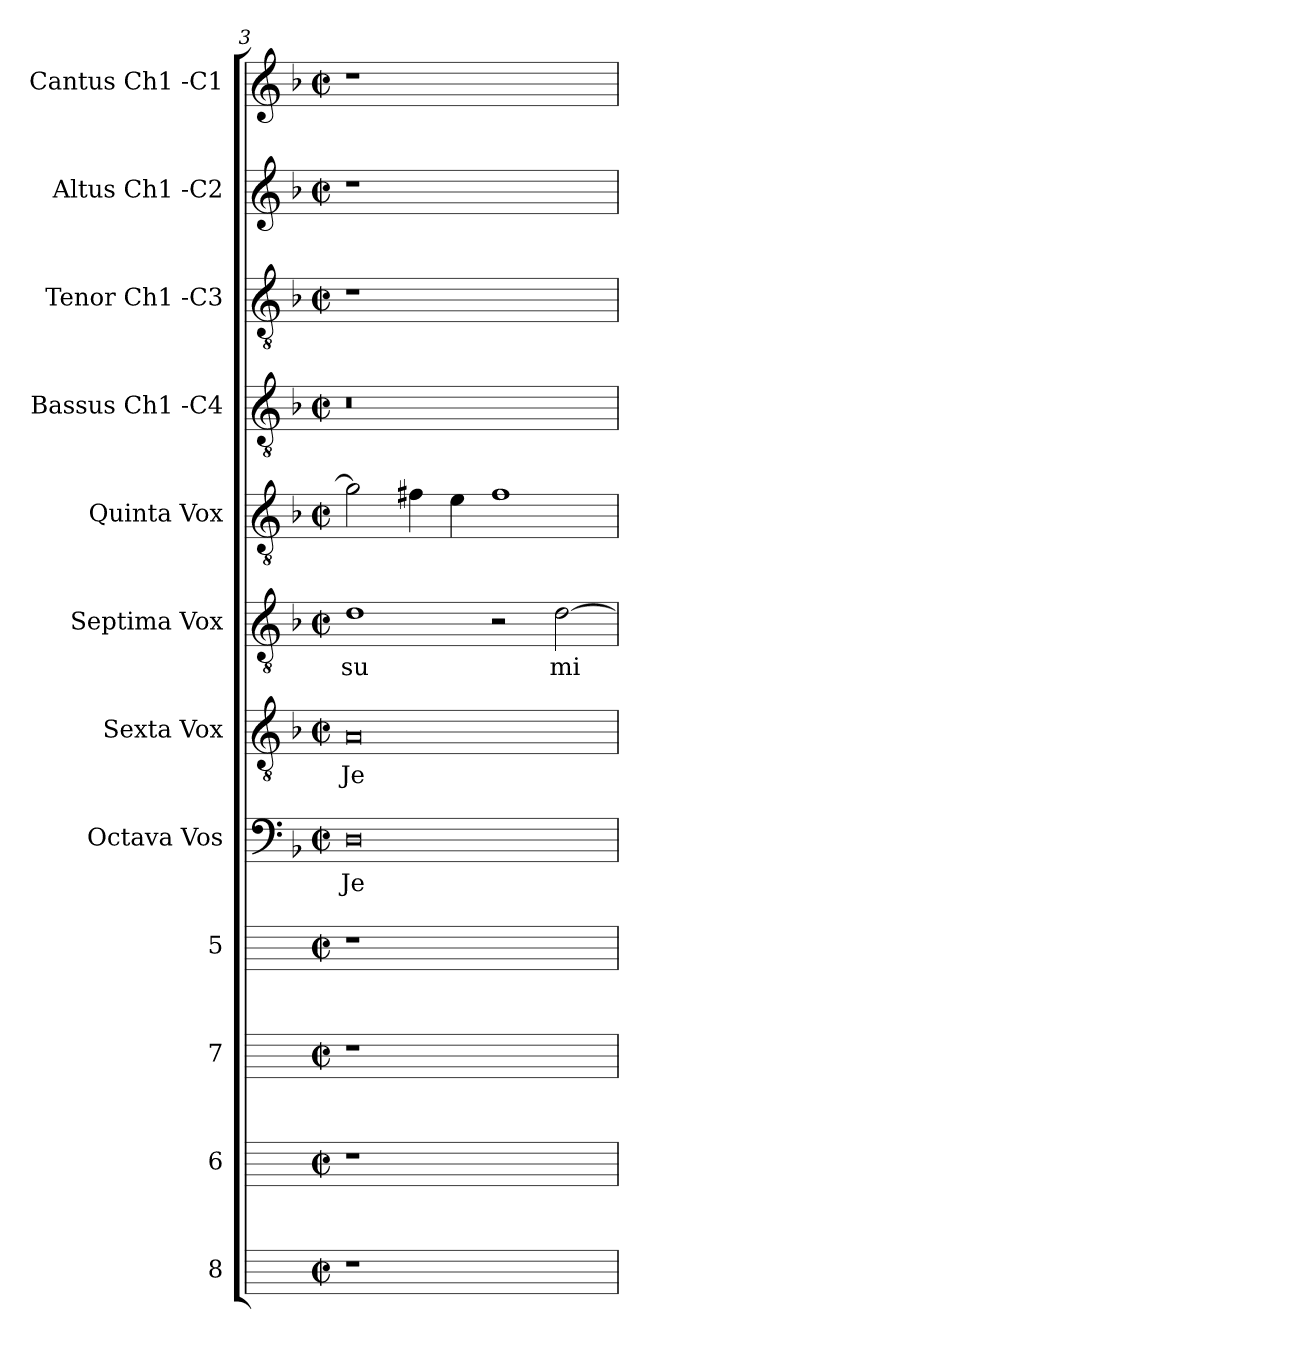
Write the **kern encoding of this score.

**kern	**kern	**kern	**kern	**kern	**text	**kern	**text	**kern	**text	**kern	**text	**kern	**kern	**kern	**kern
*part12	*part11	*part10	*part9	*part8	*part8	*part7	*part7	*part6	*part6	*part5	*part5	*part4	*part3	*part2	*part1
*staff12	*staff11	*staff10	*staff9	*staff8	*staff8	*staff7	*staff7	*staff6	*staff6	*staff5	*staff5	*staff4	*staff3	*staff2	*staff1
*I"8	*I"6	*I"7	*I"5	*I"Octava  Vos	*	*I"Sexta  Vox	*	*I"Septima  Vox	*	*I"Quinta  Vox	*	*I"Bassus  Ch1 -C4	*I"Tenor  Ch1 -C3	*I"Altus  Ch1 -C2	*I"Cantus  Ch1 -C1
*	*	*	*	*	*	*	*	*	*	*	*	*I'B	*I'T	*I'A	*I'C
*	*	*	*	*clefF4	*	*clefGv2	*	*clefGv2	*	*clefGv2	*	*clefGv2	*clefGv2	*clefG2	*clefG2
*k[]	*k[]	*k[]	*k[]	*k[b-]	*	*k[b-]	*	*k[b-]	*	*k[b-]	*	*k[b-]	*k[b-]	*k[b-]	*k[b-]
*C:	*C:	*C:	*C:	*F:	*	*F:	*	*F:	*	*F:	*	*F:	*F:	*F:	*F:
*M2/2	*M2/2	*M2/2	*M2/2	*M2/2	*	*M2/2	*	*M2/2	*	*M2/2	*	*M2/2	*M2/2	*M2/2	*M2/2
*met(c|)	*met(c|)	*met(c|)	*met(c|)	*met(c|)	*	*met(c|)	*	*met(c|)	*	*met(c|)	*	*met(c|)	*met(c|)	*met(c|)	*met(c|)
=3	=3	=3	=3	=3	=3	=3	=3	=3	=3	=3	=3	=3	=3	=3	=3
!	!	!	!	!	!LO:LY:b:rj	!	!LO:LY:b:rj	!	!LO:LY:b:rj	!	!LO:LY:b:cj	!	!	!	!
1r	1r	1r	1r	0D	Je-	0A	Je-	1d	-su	2g\]	--	0r	1r	1r	1r
!	!	!	!	!	!	!	!	!	!	!	!LO:LY:b:cj	!	!	!	!
.	.	.	.	.	.	.	.	.	.	4f#X\	--	.	.	.	.
!	!	!	!	!	!	!	!	!	!	!	!LO:LY:b:cj	!	!	!	!
.	.	.	.	.	.	.	.	.	.	4e\	--	.	.	.	.
!	!	!	!	!	!	!	!	!	!	!	!LO:LY:b:cj	!	!	!	!
1ryy	1ryy	1ryy	1ryy	.	.	.	.	2r	.	1f#	--	.	1ryy	1ryy	1ryy
!	!	!	!	!	!	!	!	!	!LO:LY:b:rj	!	!	!	!	!	!
.	.	.	.	.	.	.	.	[>2d\	mi	.	.	.	.	.	.
=	=	=	=	=	=	=	=	=	=	=	=	=	=	=	=
*-	*-	*-	*-	*-	*-	*-	*-	*-	*-	*-	*-	*-	*-	*-	*-
